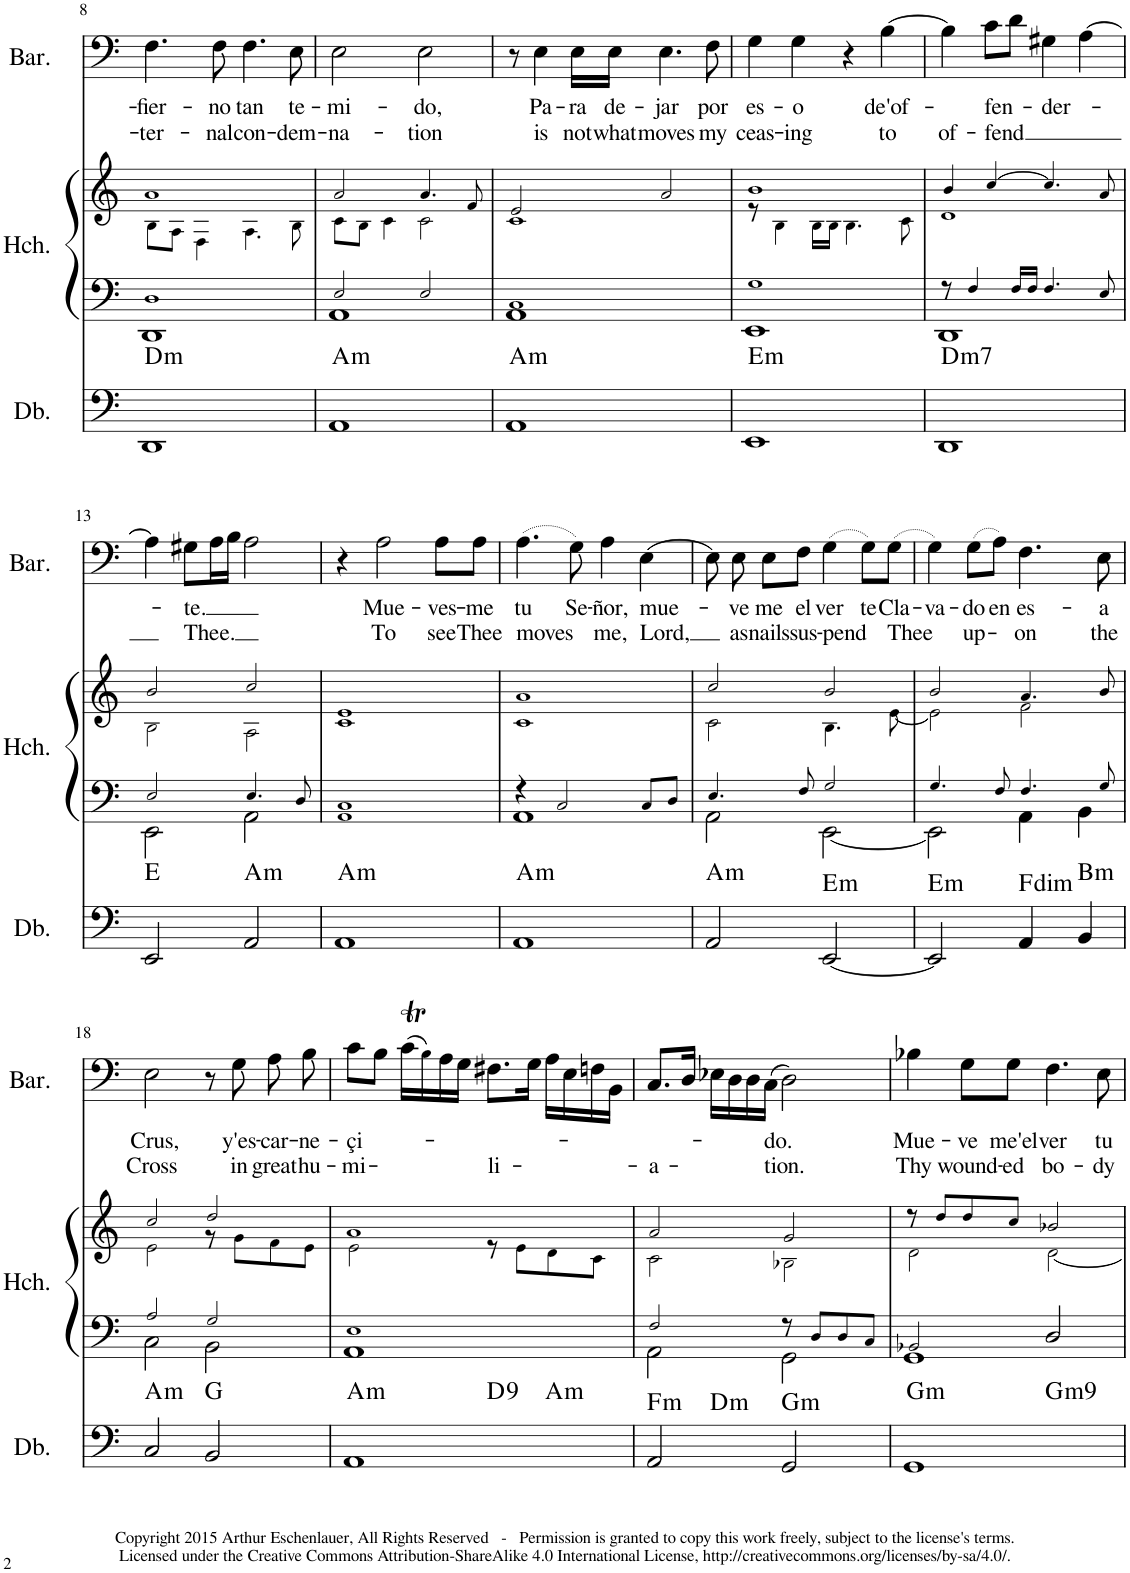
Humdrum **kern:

**kern	**harte	**kern	**kern	**kern	**text	**text
*part3	*part3	*part2	*part2	*part1	*part1	*part1
*staff4	*	*staff3	*staff2	*staff1	*staff1	*staff1
*I"Double Bass	*	*I"Harpsichord	*	*I"Baritone	*	*
*I'Db.	*	*I'Hch.	*	*I'Bar.	*	*
!!LO:PB:g=z
*clefF4	*	*clefF4	*clefG2	*clefF4	*	*
*Trd7c12	*	*	*	*	*	*
*k[]	*	*k[]	*k[]	*k[]	*	*
*M4/4	*	*M4/4	*M4/4	*M4/4	*	*
=8	=8	=8	=8	=8	=8	=8
*	*	*^	*^	*	*	*
!	!LO:H:kt=m	!	!	!	!	!	!LO:LY:b	!LO:LY:b
1DD	D:min	1D!	1DD	1a!	8B!\L	4.F\	-fier-	-ter-
.	.	.	.	.	8A!\J	.	.	.
.	.	.	.	.	4F!\	.	.	.
!	!	!	!	!	!	!	!LO:LY:b	!LO:LY:b
.	.	.	.	.	.	8F\	-no	-nal
!	!	!	!	!	!	!	!LO:LY:b	!LO:LY:b
.	.	.	.	.	4.A!\	4.F\	tan	con-
!	!	!	!	!	!	!	!LO:LY:b	!LO:LY:b
.	.	.	.	.	8B!\	8E\	te-	-dem-
=9	=9	=9	=9	=9	=9	=9	=9	=9
!	!LO:H:kt=m	!	!	!	!	!	!LO:LY:b	!LO:LY:b
1AA	A:min	2E!/	1AA	2a!/	8c!\L	2E\	-mi-	-na-
.	.	.	.	.	8B!\J	.	.	.
.	.	.	.	.	4c!\	.	.	.
!	!	!	!	!	!	!	!LO:LY:b	!LO:LY:b
.	.	2E!/	.	4.a!/	2c!\	2E\	-do,	-tion
.	.	.	.	8f!/	.	.	.	.
=10	=10	=10	=10	=10	=10	=10	=10	=10
!	!LO:H:kt=m	!	!	!	!	!	!	!
1AA	A:min	1C!	1AA	2e!/	1c!	8r	.	.
!	!	!	!	!	!	!	!LO:LY:b	!LO:LY:b
.	.	.	.	.	.	4E\	Pa-	is
!	!	!	!	!	!	!	!LO:LY:b	!LO:LY:b
.	.	.	.	.	.	16E\LL	-ra	not
!	!	!	!	!	!	!	!LO:LY:b	!LO:LY:b
.	.	.	.	.	.	16E\JJ	de-	what
!	!	!	!	!	!	!	!LO:LY:b	!LO:LY:b
.	.	.	.	2a!/	.	4.E\	-jar	moves
!	!	!	!	!	!	!	!LO:LY:b	!LO:LY:b
.	.	.	.	.	.	8F\	por	my
=11	=11	=11	=11	=11	=11	=11	=11	=11
!	!LO:H:kt=m	!	!	!	!	!	!LO:LY:b	!LO:LY:b
1EE	E:min	1G!	1EE	1b!	8r	4G\	es-	ceas-
.	.	.	.	.	4B!\	.	.	.
!	!	!	!	!	!	!	!LO:LY:b	!LO:LY:b
.	.	.	.	.	.	4G\	-o	-ing
.	.	.	.	.	16B!\LL	.	.	.
.	.	.	.	.	16B!\JJ	.	.	.
.	.	.	.	.	4.B!\	4r	.	.
!	!	!	!	!	!	!	!LO:LY:b	!LO:LY:b
.	.	.	.	.	.	[4B\	de'of-	-to
.	.	.	.	.	8c!\	.	.	.
=12	=12	=12	=12	=12	=12	=12	=12	=12
!	!LO:H:kt=m7	!	!	!	!	!	!	!LO:LY:b
1DD	D:min7	8r	1DD	4b!/	1d!	4B\]	.	of-
.	.	4F!/	.	.	.	.	.	.
!	!	!	!	!	!	!	!LO:LY:b	!LO:LY:b
.	.	.	.	[4cc!/	.	8c\L	-fen-	-fend
.	.	16F!/LL	.	.	.	8d\J	.	.
.	.	16F!/JJ	.	.	.	.	.	.
!	!	!	!	!	!	!	!LO:LY:b	!
.	.	4.F!/	.	4.cc!/]	.	4G#X\	-der-	.
.	.	.	.	.	.	[4A\	.	.
.	.	8E!/	.	8a!/	.	.	.	.
!!LO:LB:g=z
=13	=13	=13	=13	=13	=13	=13	=13	=13
2EE/	E:maj	2E!/	2EE\	2b!/	2B!\	4A\]	.	.
!	!	!	!	!	!	!	!LO:LY:b	!LO:LY:b
.	.	.	.	.	.	8G#X\L	-te.	Thee.
.	.	.	.	.	.	16A\L	.	.
.	.	.	.	.	.	16B\JJ	.	.
!	!LO:H:kt=m	!	!	!	!	!	!	!
2AA/	A:min	4.E!/	2AA\	2cc!/	2A!\	2A\	.	.
.	.	8D!/	.	.	.	.	.	.
*	*	*v	*v	*	*	*	*	*
=14	=14	=14	=14	=14	=14	=14	=14
!	!LO:H:kt=m	!	!	!	!	!	!
1AA	A:min	1AA! 1C!	1e!	1c!	4r	.	.
!	!	!	!	!	!	!LO:LY:b	!LO:LY:b
.	.	.	.	.	2A\	Mue-	To
!	!	!	!	!	!	!LO:LY:b	!LO:LY:b
.	.	.	.	.	8A\L	-ves-	see
!	!	!	!	!	!	!LO:LY:b	!LO:LY:b
.	.	.	.	.	8A\J	-me	Thee
=15	=15	=15	=15	=15	=15	=15	=15
*	*	*^	*	*	*	*	*
!	!LO:H:kt=m	!	!	!	!	!	!LO:LY:b	!LO:LY:b
1AA	A:min	4r	1AA	1a!	1c!	(4.A\	tu	moves
.	.	2C!/	.	.	.	.	.	.
!	!	!	!	!	!	!	!LO:LY:b	!
.	.	.	.	.	.	8G\)	Se-	.
!	!	!	!	!	!	!	!LO:LY:b	!LO:LY:b
.	.	.	.	.	.	4A\	-ñor,	me,
!	!	!	!	!	!	!	!LO:LY:b	!LO:LY:b
.	.	8C!/L	.	.	.	[4E\	mue-	Lord,
.	.	8D!/J	.	.	.	.	.	.
=16	=16	=16	=16	=16	=16	=16	=16	=16
!	!LO:H:kt=m	!	!	!	!	!	!	!
2AA/	A:min	4.E!/	2AA\	2cc!/	2c!\	8E\]	.	.
!	!	!	!	!	!	!	!LO:LY:b	!LO:LY:b
.	.	.	.	.	.	8E\	-ve	as
!	!	!	!	!	!	!	!LO:LY:b	!LO:LY:b
.	.	.	.	.	.	8E\L	me	nails
!	!	!	!	!	!	!	!LO:LY:b	!LO:LY:b
.	.	8F!/	.	.	.	8F\J	el	sus-
!	!LO:H:kt=m	!	!	!	!	!	!LO:LY:b	!LO:LY:b
[2EE/	E:min	2G!/	[2EE\	2b!/	4.B!\	(4G\	ver	-pend
!	!	!	!	!	!	!	!LO:LY:b	!
.	.	.	.	.	.	8G\L)	te	.
!	!	!	!	!	!	!	!LO:LY:b	!LO:LY:b
.	.	.	.	.	[8e!\	(8G\J	Cla-	-Thee
=17	=17	=17	=17	=17	=17	=17	=17	=17
!	!LO:H:kt=m	!	!	!	!	!	!LO:LY:b	!
2EE/]	E:min	4.G!/	2EE\]	2b!/	2e!\]	4G\)	-va-	.
!	!	!	!	!	!	!	!LO:LY:b	!LO:LY:b
.	.	.	.	.	.	(8G\L	-do	up-
!	!	!	!	!	!	!	!LO:LY:b	!
.	.	8F!/	.	.	.	8A\J)	en	.
!	!LO:H:kt=dim	!	!	!	!	!	!LO:LY:b	!LO:LY:b
4AAn/	F:dim	4.F!/	4AA\	4.a!/	2f!\	4.F\	es-	-on
!	!LO:H:kt=m	!	!	!	!	!	!	!
4BB/	B:min	.	4BB\	.	.	.	.	.
!	!	!	!	!	!	!	!LO:LY:b	!LO:LY:b
.	.	8G!/	.	8b!/	.	8E\	-a	the
!!LO:LB:g=z
=18	=18	=18	=18	=18	=18	=18	=18	=18
!	!LO:H:kt=m	!	!	!	!	!	!LO:LY:b	!LO:LY:b
2C/	A:min	2A!/	2C\	2cc!/	2e!\	2E\	Crus,	Cross
2BB/	G:maj	2G!/	2BB\	2dd!/	8r	8r	.	.
!	!	!	!	!	!	!	!LO:LY:b	!LO:LY:b
.	.	.	.	.	8g!\L	8G\	y'es-	in
!	!	!	!	!	!	!	!LO:LY:b	!LO:LY:b
.	.	.	.	.	8f!\	8A\	-car-	great
!	!	!	!	!	!	!	!LO:LY:b	!LO:LY:b
.	.	.	.	.	8e!\J	8B\	-ne-	hu-
=19	=19	=19	=19	=19	=19	=19	=19	=19
!	!LO:H:kt=m	!	!	!	!	!	!LO:LY:b	!LO:LY:b
*^	*	*	*	*	*	*	*	*
*	*^	*	*	*	*	*	*	*	*
1AA	2ryy	2.ryy	A:min	1E!	1AA	1a!	2e!\	8c\L	-çi-	-mi-
.	.	.	.	.	.	.	.	8B\J	.	.
.	.	.	.	.	.	.	.	(16cT\LL	.	.
.	.	.	.	.	.	.	.	16BTTT!\)	.	.
.	.	.	.	.	.	.	.	16A\	.	.
.	.	.	.	.	.	.	.	16G\JJ	.	.
!	!	!	!LO:H:kt=9	!	!	!	!	!	!	!LO:LY:b
.	2ryy	.	D:9	.	.	.	8r	8.F#X\L	.	-li-
.	.	.	.	.	.	.	8e!\L	.	.	.
.	.	.	.	.	.	.	.	16G\Jk	.	.
!	!	!	!LO:H:kt=m	!	!	!	!	!	!	!
.	.	4ryy	A:min	.	.	.	8d!\	16A\LL	.	.
.	.	.	.	.	.	.	.	16E\	.	.
.	.	.	.	.	.	.	8c!\J	16Fn\	.	.
.	.	.	.	.	.	.	.	16BB\JJ	.	.
=20	=20	=20	=20	=20	=20	=20	=20	=20	=20	=20
!	!	!	!LO:H:kt=m	!	!	!	!	!	!	!LO:LY:b
*	*v	*v	*	*	*	*	*	*	*	*
2AAn/	4ryy	F:min	2F!/	2AA\	2a!/	2c!\	8.C/L	.	-a-
.	.	.	.	.	.	.	16D/Jk	.	.
!	!	!LO:H:kt=m	!	!	!	!	!	!	!
.	2.ryy	D:min	.	.	.	.	16E-X\LL	.	.
.	.	.	.	.	.	.	16D\	.	.
.	.	.	.	.	.	.	16D\	.	.
!	!	!	!	!	!	!	!	!LO:LY:b	!LO:LY:b
.	.	.	.	.	.	.	(16C\JJ	-do.	-tion.
!	!	!LO:H:kt=m	!	!	!	!	!	!	!
2GG/	.	G:min	8r	2GG\	2g!/	2B-X!\	2D\)	.	.
.	.	.	8D!/L	.	.	.	.	.	.
.	.	.	8D!/	.	.	.	.	.	.
.	.	.	8C!/J	.	.	.	.	.	.
=21	=21	=21	=21	=21	=21	=21	=21	=21	=21
!	!	!LO:H:kt=m	!	!	!	!	!	!LO:LY:b	!LO:LY:b
1GG	2ryy	G:min	2BB-X!/	1GG	8r	2d!\	4B-X\	Mue-	Thy
.	.	.	.	.	8dd!/L	.	.	.	.
!	!	!	!	!	!	!	!	!LO:LY:b	!LO:LY:b
.	.	.	.	.	8dd!/	.	8G\L	-ve	wound-
!	!	!	!	!	!	!	!	!LO:LY:b	!LO:LY:b
.	.	.	.	.	8cc!/J	.	8G\J	me'el	-ed
!	!	!LO:H:kt=m9	!	!	!	!	!	!LO:LY:b	!LO:LY:b
.	2ryy	G:min9	2D/	.	2b-X!/	[2d!\	4.F\	ver	bo-
!	!	!	!	!	!	!	!	!LO:LY:b	!LO:LY:b
.	.	.	.	.	.	.	8E\	tu	-dy
*v	*v	*	*	*	*	*	*	*	*
*	*	*v	*v	*	*	*	*	*
*	*	*	*v	*v	*	*	*
=	=	=	=	=	=	=
*-	*-	*-	*-	*-	*-	*-
